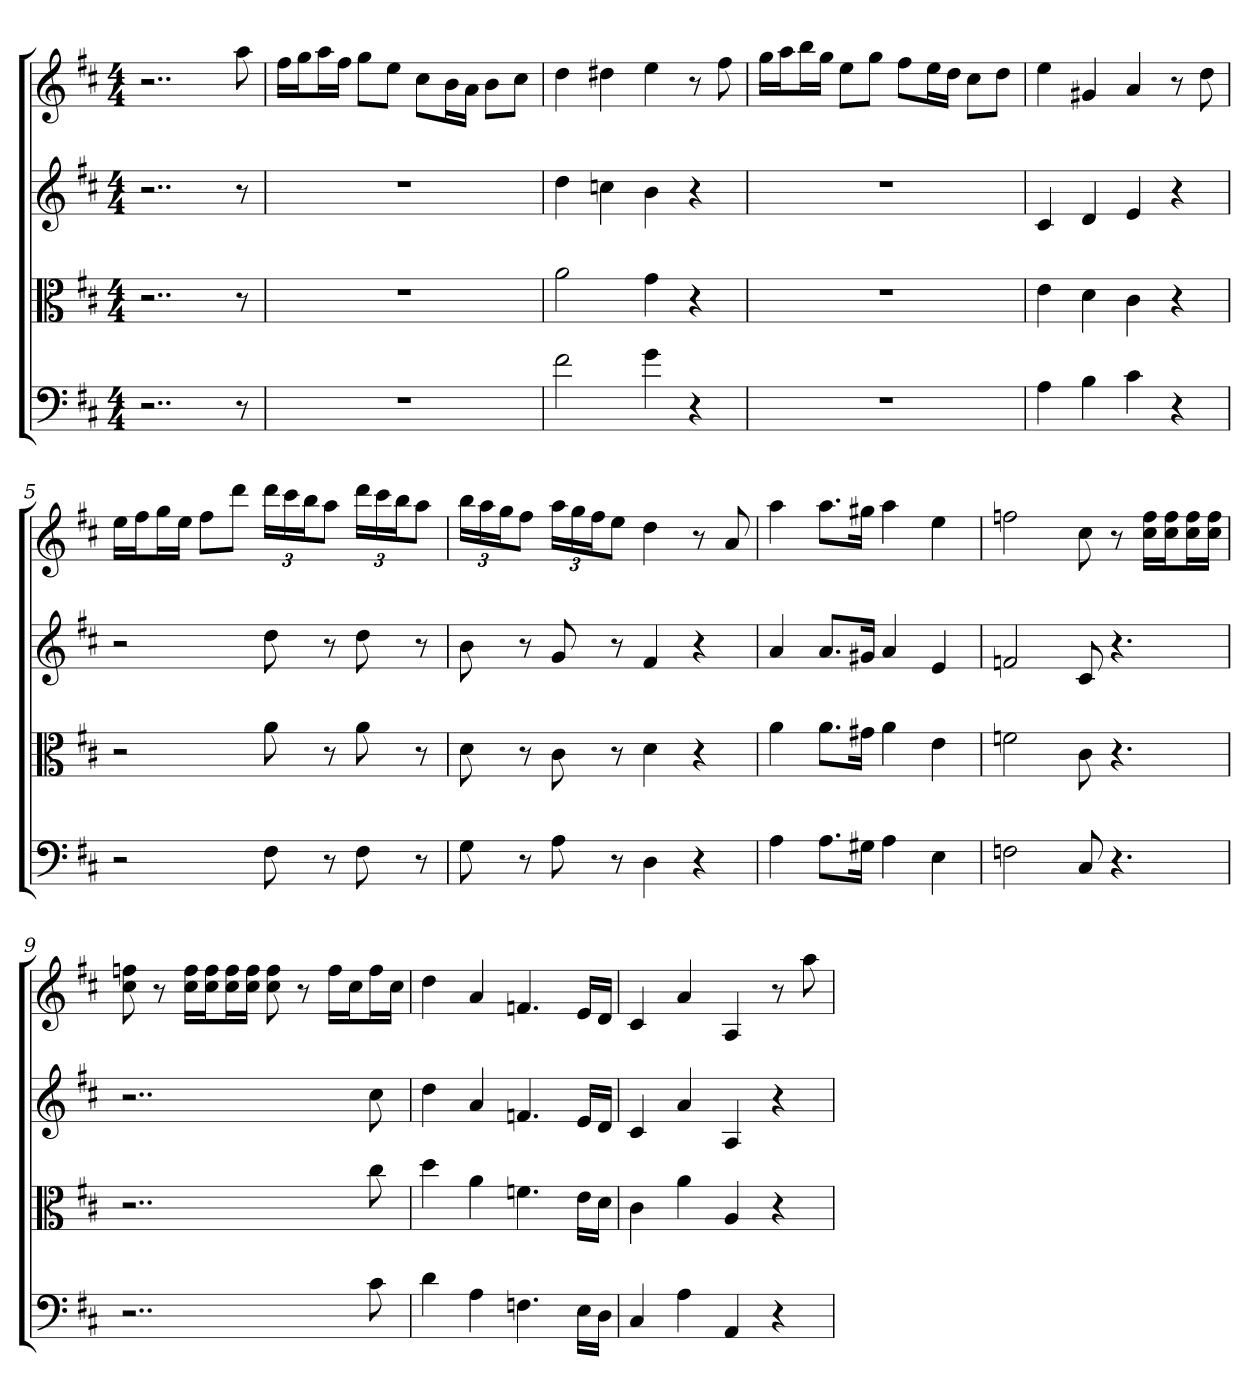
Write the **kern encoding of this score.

**kern	**kern	**kern	**kern
*part4	*part3	*part2	*part1
*staff4	*staff3	*staff2	*staff1
*clefF4	*clefC3	*clefG2	*clefG2
*k[f#c#]	*k[f#c#]	*k[f#c#]	*k[f#c#]
*D:	*D:	*D:	*D:
*M4/4	*M4/4	*M4/4	*M4/4
=	=	=	=
2..r	2..r	2..r	2..r
8r	8r	8r	8aa
=1	=1	=1	=1
1r	1r	1r	16ff#\LL
.	.	.	16gg\J
.	.	.	16aa\L
.	.	.	16ff#\JJ
.	.	.	8gg\L
.	.	.	8ee\J
.	.	.	8cc#\L
.	.	.	16b\L
.	.	.	16a\JJ
.	.	.	8b\L
.	.	.	8cc#\J
=2	=2	=2	=2
2f#	2a	4dd	4dd
.	.	4ccn	4dd#X
4g	4g	4b	4ee
4r	4r	4r	8r
.	.	.	8ff#
=3	=3	=3	=3
1r	1r	1r	16gg\LL
.	.	.	16aa\J
.	.	.	16bb\L
.	.	.	16gg\JJ
.	.	.	8ee\L
.	.	.	8gg\J
.	.	.	8ff#\L
.	.	.	16ee\L
.	.	.	16dd\JJ
.	.	.	8cc#\L
.	.	.	8dd\J
=4	=4	=4	=4
4A	4e	4c#	4ee
4B	4d	4d	4g#X
4c#	4c#	4e	4a
4r	4r	4r	8r
.	.	.	8dd
=5	=5	=5	=5
2r	2r	2r	16ee\LL
.	.	.	16ff#\J
.	.	.	16gg\L
.	.	.	16ee\JJ
.	.	.	8ff#\L
.	.	.	8ddd\J
8F#	8a	8dd	24ddd\LL
.	.	.	24ccc#\
.	.	.	24bb\J
8r	8r	8r	8aa\J
8F#	8a	8dd	24ddd\LL
.	.	.	24ccc#\
.	.	.	24bb\J
8r	8r	8r	8aa\J
=6	=6	=6	=6
8G	8d	8b	24bb\LL
.	.	.	24aa\
.	.	.	24gg\J
8r	8r	8r	8ff#\J
8A	8c#	8g	24aa\LL
.	.	.	24gg\
.	.	.	24ff#\J
8r	8r	8r	8ee\J
4D	4d	4f#	4dd
4r	4r	4r	8r
.	.	.	8a
=7	=7	=7	=7
4A	4a	4a	4aa
8.A\L	8.a\L	8.a/L	8.aa\L
16G#X\Jk	16g#X\Jk	16g#X/Jk	16gg#X\Jk
4A	4a	4a	4aa
4E	4e	4e	4ee
=8	=8	=8	=8
2Fn	2fn	2fn	2ffn
8C#	8c#	8c#	8cc#
4.r	4.r	4.r	8r
.	.	.	16cc#\ 16ff\LL
.	.	.	16cc#\ 16ff\J
.	.	.	16cc#\ 16ff\L
.	.	.	16cc#\ 16ff\JJ
=9	=9	=9	=9
2..r	2..r	2..r	8cc# 8ffn
.	.	.	8r
.	.	.	16cc#\ 16ff\LL
.	.	.	16cc#\ 16ff\J
.	.	.	16cc#\ 16ff\L
.	.	.	16cc#\ 16ff\JJ
.	.	.	8cc# 8ff
.	.	.	8r
.	.	.	16ff\LL
.	.	.	16cc#\J
8c#	8cc#	8cc#	16ff\L
.	.	.	16cc#\JJ
=10	=10	=10	=10
4d	4dd	4dd	4dd
4A	4a	4a	4a
4.Fn	4.fn	4.fn	4.fn
16E\LL	16e\LL	16e/LL	16e/LL
16D\JJ	16d\JJ	16d/JJ	16d/JJ
=11	=11	=11	=11
4C#	4c#	4c#	4c#
4A	4a	4a	4a
4AA	4A	4A	4A
4r	4r	4r	8r
.	.	.	8aa
=	=	=	=
*-	*-	*-	*-
